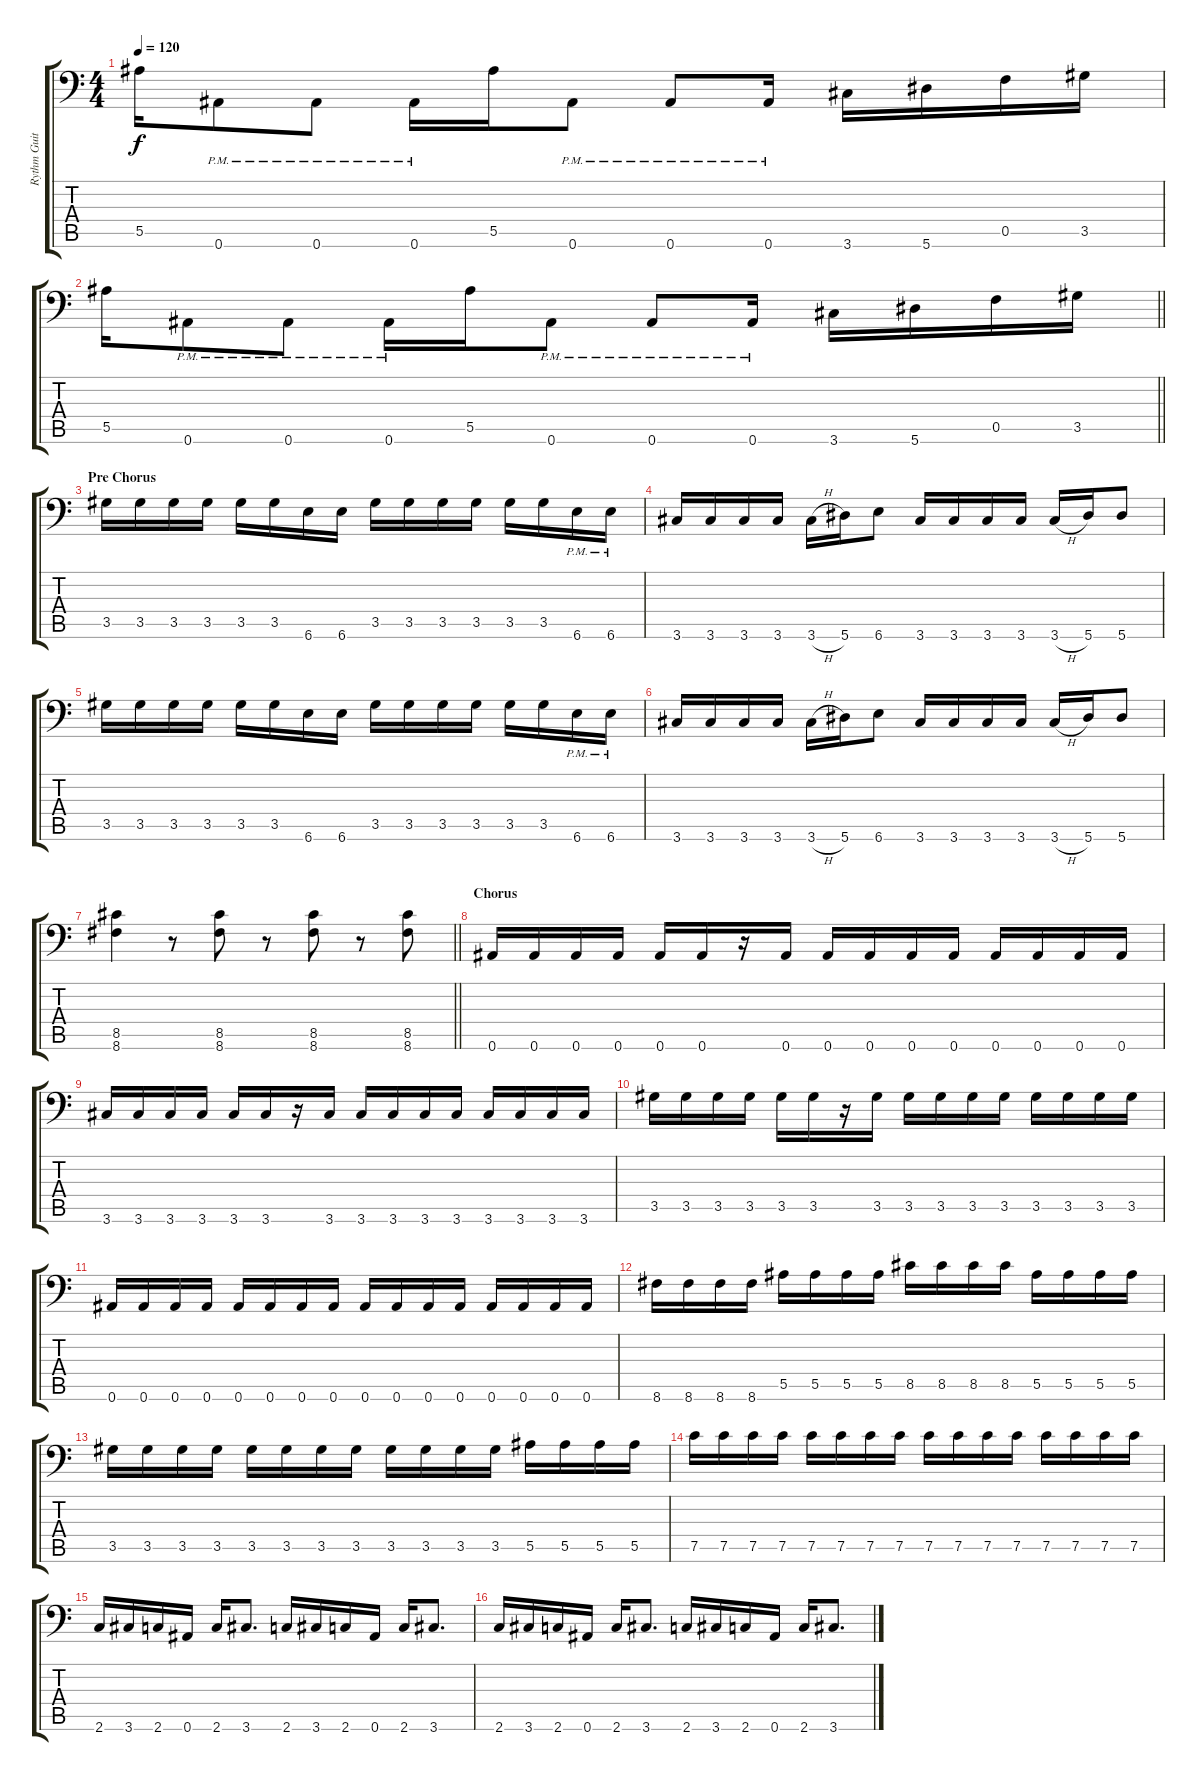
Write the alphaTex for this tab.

\track ("Rythm Guitar 1" "Rythm Guit") {instrument distortionguitar}
\staff {score tabs}
\tuning (C4 G3 Eb3 Bb2 F2 Bb1) {hide}
\ts (4 4)
\tempo 120
\clef f4
\ks c
5.5.16{dy f} 0.6{pm}.8 0.6{pm}.8 0.6{pm}.16 5.5.16 0.6{pm}.8 0.6{pm}.8 0.6{pm}.16 3.6.16 5.6.16 0.5.16 3.5.16 |
\barLineRight lightlight
5.5.16 0.6{pm}.8 0.6{pm}.8 0.6{pm}.16 5.5.16 0.6{pm}.8 0.6{pm}.8 0.6{pm}.16 3.6.16 5.6.16 0.5.16 3.5.16 |
\section ("" "Pre Chorus")
3.5.16 3.5.16 3.5.16 3.5.16 3.5.16 3.5.16 6.6.16 6.6.16 3.5.16 3.5.16 3.5.16 3.5.16 3.5.16 3.5.16 6.6{pm}.16 6.6{pm}.16 |
3.6.16 3.6.16 3.6.16 3.6.16 3.6{h}.16 5.6.16 6.6.8 3.6.16 3.6.16 3.6.16 3.6.16 3.6{h}.16 5.6.16 5.6.8 |
3.5.16 3.5.16 3.5.16 3.5.16 3.5.16 3.5.16 6.6.16 6.6.16 3.5.16 3.5.16 3.5.16 3.5.16 3.5.16 3.5.16 6.6{pm}.16 6.6{pm}.16 |
3.6.16 3.6.16 3.6.16 3.6.16 3.6{h}.16 5.6.16 6.6.8 3.6.16 3.6.16 3.6.16 3.6.16 3.6{h}.16 5.6.16 5.6.8 |
\barLineRight lightlight
(8.5 8.6).4 r.8 (8.5 8.6).8 r.8 (8.5 8.6).8 r.8 (8.5 8.6).8 |
\section ("" "Chorus")
0.6.16 0.6.16 0.6.16 0.6.16 0.6.16 0.6.16 r.16 0.6.16 0.6.16 0.6.16 0.6.16 0.6.16 0.6.16 0.6.16 0.6.16 0.6.16 |
3.6.16 3.6.16 3.6.16 3.6.16 3.6.16 3.6.16 r.16 3.6.16 3.6.16 3.6.16 3.6.16 3.6.16 3.6.16 3.6.16 3.6.16 3.6.16 |
3.5.16 3.5.16 3.5.16 3.5.16 3.5.16 3.5.16 r.16 3.5.16 3.5.16 3.5.16 3.5.16 3.5.16 3.5.16 3.5.16 3.5.16 3.5.16 |
0.6.16 0.6.16 0.6.16 0.6.16 0.6.16 0.6.16 0.6.16 0.6.16 0.6.16 0.6.16 0.6.16 0.6.16 0.6.16 0.6.16 0.6.16 0.6.16 |
8.6.16 8.6.16 8.6.16 8.6.16 5.5.16 5.5.16 5.5.16 5.5.16 8.5.16 8.5.16 8.5.16 8.5.16 5.5.16 5.5.16 5.5.16 5.5.16 |
3.5.16 3.5.16 3.5.16 3.5.16 3.5.16 3.5.16 3.5.16 3.5.16 3.5.16 3.5.16 3.5.16 3.5.16 5.5.16 5.5.16 5.5.16 5.5.16 |
7.5.16 7.5.16 7.5.16 7.5.16 7.5.16 7.5.16 7.5.16 7.5.16 7.5.16 7.5.16 7.5.16 7.5.16 7.5.16 7.5.16 7.5.16 7.5.16 |
2.6.16 3.6.16 2.6.16 0.6.16 2.6.16 3.6.8{d} 2.6.16 3.6.16 2.6.16 0.6.16 2.6.16 3.6.8{d} |
2.6.16 3.6.16 2.6.16 0.6.16 2.6.16 3.6.8{d} 2.6.16 3.6.16 2.6.16 0.6.16 2.6.16 3.6.8{d}
